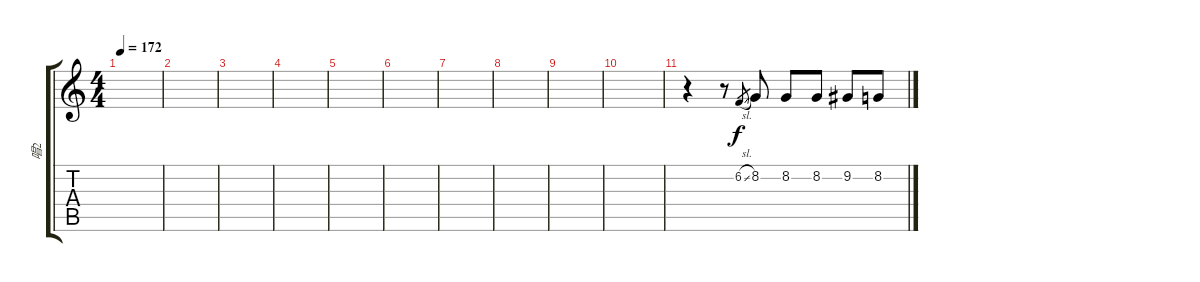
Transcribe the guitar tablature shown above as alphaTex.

\track ("唱2" "唱2") {instrument lead1square}
\staff {score tabs}
\tuning (E4 B3 G3 D3 A2 E2) {hide}
\ts (4 4)
\tempo 172
\clef g2
\ks c
|
|
|
|
|
|
|
|
|
|
r.4 r.8 6.2{sl}.8{gr} 8.2.8 8.2.8 8.2.8 9.2.8 8.2.8
